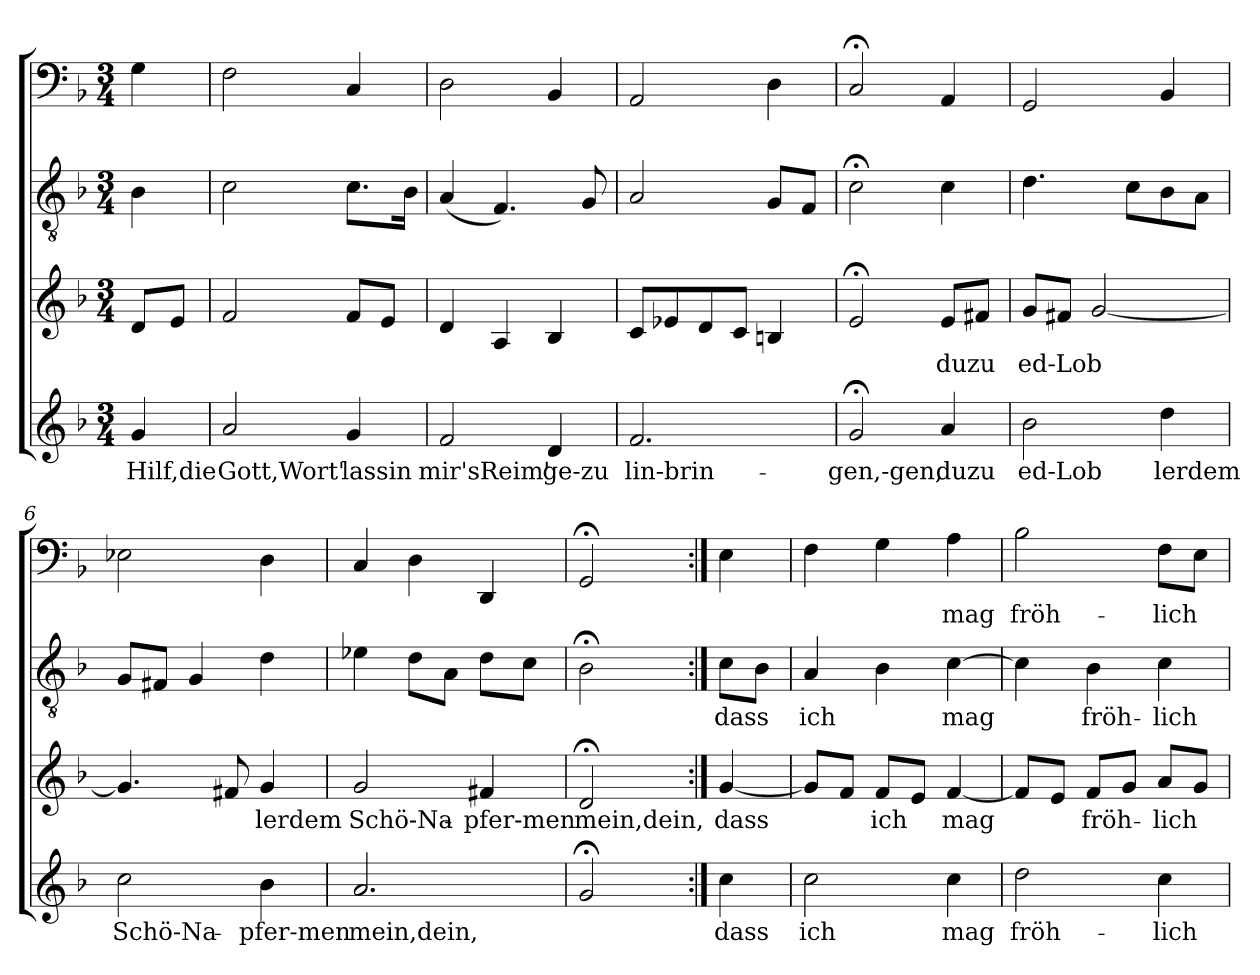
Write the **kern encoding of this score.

**kern	**text	**kern	**text	**kern	**text	**kern	**text
*part4	*part4	*part3	*part3	*part2	*part2	*part1	*part1
*staff4	*staff4	*staff3	*staff3	*staff2	*staff2	*staff1	*staff1
*clefG2	*	*clefG2	*	*clefGv2	*	*clefF4	*
*k[b-]	*	*k[b-]	*	*k[b-]	*	*k[b-]	*
*d:	*	*d:	*	*d:	*	*d:	*
*M3/4	*	*M3/4	*	*M3/4	*	*M3/4	*
=	=	=	=	=	=	=	=
4g/	Hilf,die	8d/L	.	4B-\	.	4G\	.
.	.	8e/J	.	.	.	.	.
=1	=1	=1	=1	=1	=1	=1	=1
2a/	Gott,Wort'	2f/	.	2c\	.	2F\	.
4g/	lassin	8f/L	.	8.c\L	.	4C/	.
.	.	8e/J	.	.	.	.	.
.	.	.	.	16B-\Jk	.	.	.
=2	=2	=2	=2	=2	=2	=2	=2
2f/	mir'sReim'	4d/	.	(4A/	.	2D\	.
.	.	4A/	.	4.F/)	.	.	.
4d/	ge-zu	4B-/	.	.	.	4BB-/	.
.	.	.	.	8G/	.	.	.
=3	=3	=3	=3	=3	=3	=3	=3
2.f/	-lin-brin-	8c/L	.	2A/	.	2AA/	.
.	.	8e-X/	.	.	.	.	.
.	.	8d/	.	.	.	.	.
.	.	8c/J	.	.	.	.	.
.	.	4Bn/	.	8G/L	.	4D\	.
.	.	.	.	8F/J	.	.	.
=4	=4	=4	=4	=4	=4	=4	=4
2g;</	-gen,-gen,	2e;</	.	2c;<\	.	2C;</	.
4a/	duzu	8e/L	duzu	4c\	.	4AA/	.
.	.	8f#X/J	.	.	.	.	.
=5	=5	=5	=5	=5	=5	=5	=5
2b-\	ed-Lob	8g/L	ed-Lob	4.d\	.	2GG/	.
.	.	8f#X/J	.	.	.	.	.
.	.	[2g/	.	.	.	.	.
.	.	.	.	8c\L	.	.	.
4dd\	-lerdem	.	.	8B-\	.	4BB-/	.
.	.	.	.	8A\J	.	.	.
=6	=6	=6	=6	=6	=6	=6	=6
2cc\	Schö-Na-	4.g/]	.	8G/L	.	2E-X\	.
.	.	.	.	8F#X/J	.	.	.
.	.	.	.	4G/	.	.	.
.	.	8f#X/	.	.	.	.	.
4b-\	-pfer-men	4g/	-lerdem	4d\	.	4D\	.
=7	=7	=7	=7	=7	=7	=7	=7
2.a/	mein,dein,	2g/	Schö-Na-	4e-X\	.	4C/	.
.	.	.	.	8d\L	.	4D\	.
.	.	.	.	8A\J	.	.	.
.	.	4f#X/	-pfer-men	8d\L	.	4DD/	.
.	.	.	.	8c\J	.	.	.
=8	=8	=8	=8	=8	=8	=8	=8
2g;</	.	2d;</	mein,dein,	2B-;<\	.	2GG;</	.
=:|!	=:|!	=:|!	=:|!	=:|!	=:|!	=:|!	=:|!
4cc\	dass	[4g/	dass	8c\L	dass	4E\	.
.	.	.	.	8B-\J	.	.	.
=9	=9	=9	=9	=9	=9	=9	=9
2cc\	ich	8g/L]	.	4A/	ich	4F\	.
.	.	8f/J	.	.	.	.	.
.	.	8f/L	ich	4B-\	.	4G\	.
.	.	8e/J	.	.	.	.	.
4cc\	mag	[4f/	mag	[4c\	mag	4A\	mag
=10	=10	=10	=10	=10	=10	=10	=10
2dd\	fröh-	8f/L]	.	4c\]	.	2B-\	fröh-
.	.	8e/J	.	.	.	.	.
.	.	8f/L	fröh-	4B-\	fröh-	.	.
.	.	8g/J	.	.	.	.	.
4cc\	-lich	8a/L	-lich	4c\	-lich	8F\L	-lich
.	.	8g/J	.	.	.	8E\J	.
=	=	=	=	=	=	=	=
*-	*-	*-	*-	*-	*-	*-	*-
